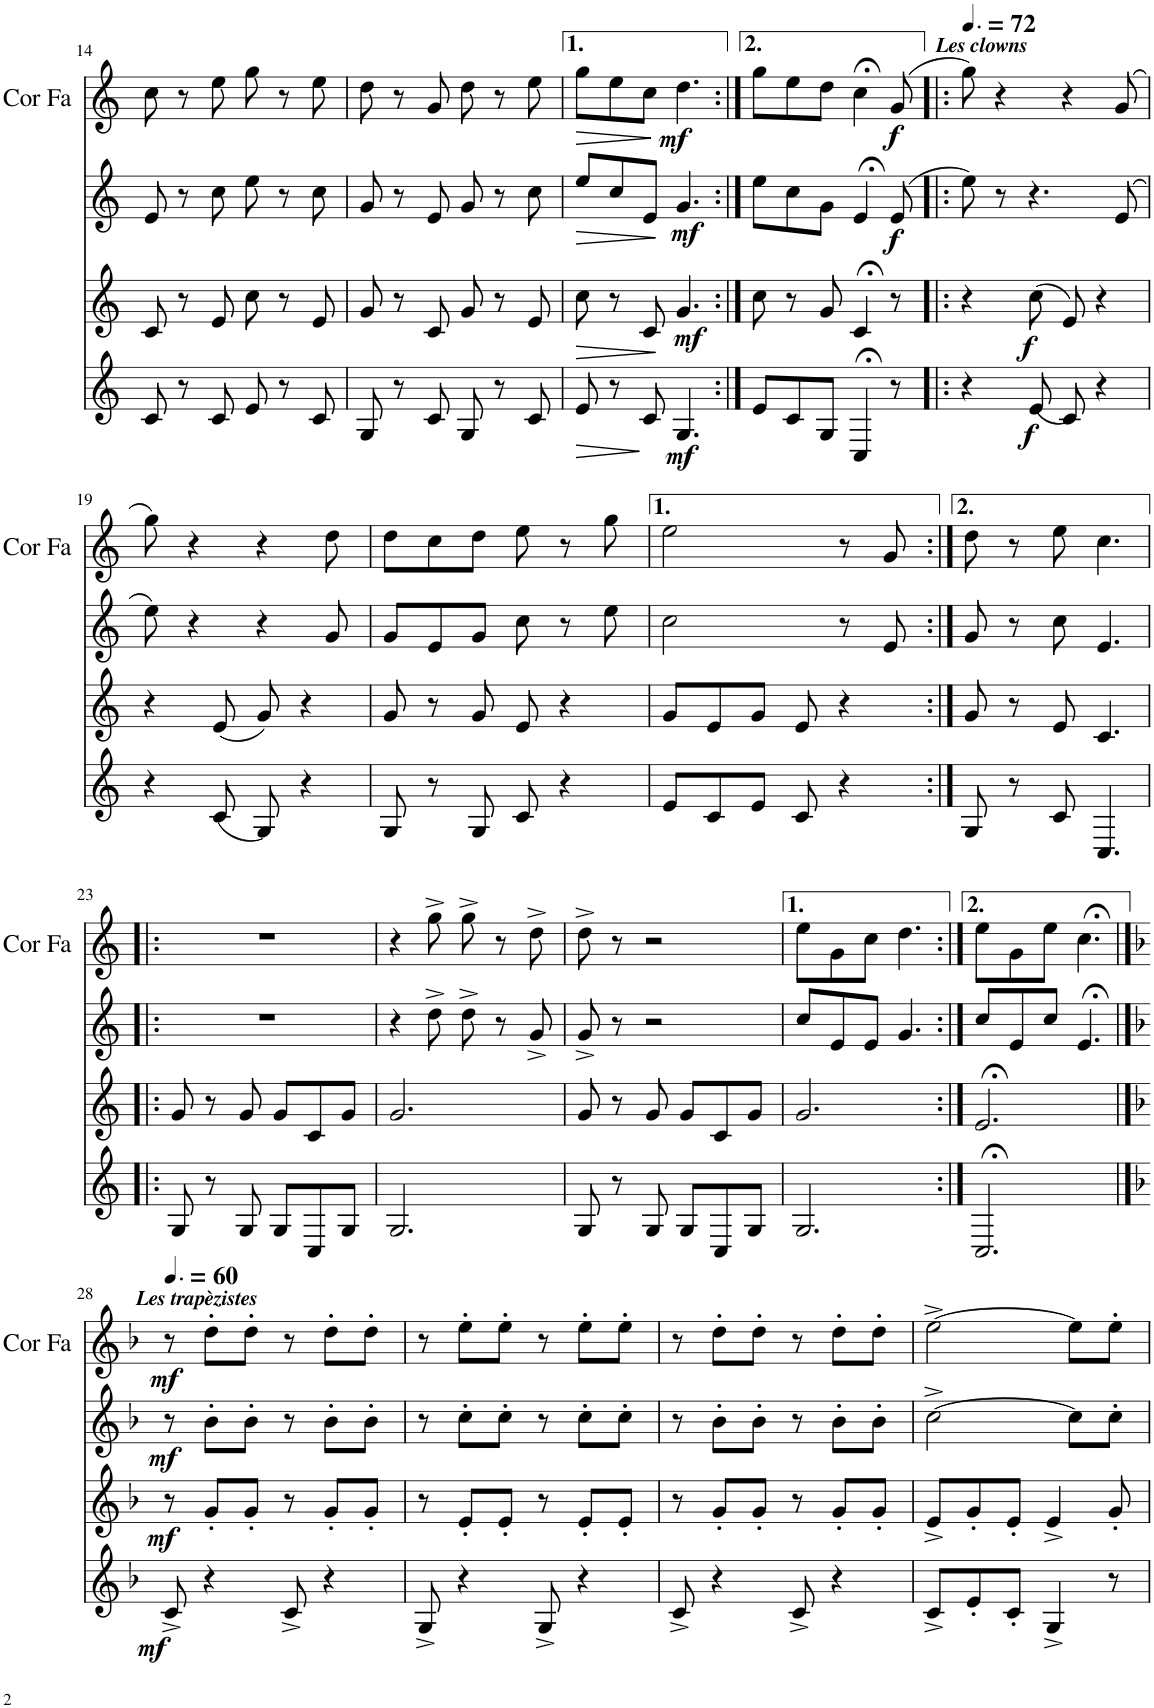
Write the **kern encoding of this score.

**kern	**dynam	**kern	**dynam	**kern	**dynam	**kern	**dynam
*part4	*part4	*part3	*part3	*part2	*part2	*part1	*part1
*staff4	*staff4	*staff3	*staff3	*staff2	*staff2	*staff1	*staff1
*I"Cor en Fa	*	*I"Cor en Fa	*	*I"Cor en Fa	*	*I"Cor en Fa	*
!!LO:PB:g=z
*clefG2	*	*clefG2	*	*clefG2	*	*clefG2	*
*Trd4c7	*	*Trd4c7	*	*Trd4c7	*	*Trd4c7	*
*k[]	*	*k[]	*	*k[]	*	*k[]	*
*M6/8	*	*M6/8	*	*M6/8	*	*M6/8	*
=14	=14	=14	=14	=14	=14	=14	=14
8c/	.	8c/	.	8e/	.	8cc\	.
8r	.	8r	.	8r	.	8r	.
8c/	.	8e/	.	8cc\	.	8ee\	.
8e/	.	8cc\	.	8ee\	.	8gg\	.
8r	.	8r	.	8r	.	8r	.
8c/	.	8e/	.	8cc\	.	8ee\	.
=15	=15	=15	=15	=15	=15	=15	=15
8G/	.	8g/	.	8g/	.	8dd\	.
8r	.	8r	.	8r	.	8r	.
8c/	.	8c/	.	8e/	.	8g/	.
8G/	.	8g/	.	8g/	.	8dd\	.
8r	.	8r	.	8r	.	8r	.
8c/	.	8e/	.	8cc\	.	8ee\	.
=16	=16	=16	=16	=16	=16	=16	=16
!	!LO:HP:b	!	!LO:HP:b	!	!LO:HP:b	!	!LO:HP:b
8e/	>	8cc\	>	8ee/L	>	8gg\L	>
8r	.	8r	.	8cc/	.	8ee\	.
8c/	.	8c/	.	8e/J	.	8cc\J	.
!	!LO:DY:b	!	!LO:DY:b	!	!LO:DY:b	!	!LO:DY:b
4.G/	mf	4.g/	mf	4.g/	mf	4.dd\	mf
.	]	.	]	.	]	.	]
=17:|!	=17:|!	=17:|!	=17:|!	=17:|!	=17:|!	=17:|!	=17:|!
8e/L	.	8cc\	.	8ee\L	.	8gg\L	.
8c/	.	8r	.	8cc\	.	8ee\	.
8G/J	.	8g/	.	8g\J	.	8dd\J	.
4C;</	.	4c;</	.	4e;</	.	4cc;<\	.
!	!	!	!	!	!	!LO:TX:a:Bi:t=Les clowns	!
!	!	!	!	!	!LO:DY:b	!	!LO:DY:b
8r	.	8r	.	(8e/	f	(8g/	f
=18!|:	=18!|:	=18!|:	=18!|:	=18!|:	=18!|:	=18!|:	=18!|:
*	*	*	*	*	*	*MM108	*
4r	.	4r	.	8ee\)	.	8gg\)	.
.	.	.	.	8r	.	4r	.
!	!LO:DY:b	!	!LO:DY:b	!	!	!	!
(8e/	f	(8cc\	f	4.r	.	.	.
8c/)	.	8e/)	.	.	.	4r	.
4r	.	4r	.	.	.	.	.
.	.	.	.	(8e/	.	(8g/	.
!!LO:LB:g=z
=19	=19	=19	=19	=19	=19	=19	=19
4r	.	4r	.	8ee\)	.	8gg\)	.
.	.	.	.	4r	.	4r	.
(8c/	.	(8e/	.	.	.	.	.
8G/)	.	8g/)	.	4r	.	4r	.
4r	.	4r	.	.	.	.	.
.	.	.	.	8g/	.	8dd\	.
=20	=20	=20	=20	=20	=20	=20	=20
8G/	.	8g/	.	8g/L	.	8dd\L	.
8r	.	8r	.	8e/	.	8cc\	.
8G/	.	8g/	.	8g/J	.	8dd\J	.
8c/	.	8e/	.	8cc\	.	8ee\	.
4r	.	4r	.	8r	.	8r	.
.	.	.	.	8ee\	.	8gg\	.
=21	=21	=21	=21	=21	=21	=21	=21
8e/L	.	8g/L	.	2cc\	.	2ee\	.
8c/	.	8e/	.	.	.	.	.
8e/J	.	8g/J	.	.	.	.	.
8c/	.	8e/	.	.	.	.	.
4r	.	4r	.	8r	.	8r	.
.	.	.	.	8e/	.	8g/	.
=22:|!	=22:|!	=22:|!	=22:|!	=22:|!	=22:|!	=22:|!	=22:|!
8G/	.	8g/	.	8g/	.	8dd\	.
8r	.	8r	.	8r	.	8r	.
8c/	.	8e/	.	8cc\	.	8ee\	.
4.C/	.	4.c/	.	4.e/	.	4.cc\	.
!!LO:LB:g=z
=23!|:	=23!|:	=23!|:	=23!|:	=23!|:	=23!|:	=23!|:	=23!|:
8G/	.	8g/	.	2.r	.	2.r	.
8r	.	8r	.	.	.	.	.
8G/	.	8g/	.	.	.	.	.
8G/L	.	8g/L	.	.	.	.	.
8C/	.	8c/	.	.	.	.	.
8G/J	.	8g/J	.	.	.	.	.
=24	=24	=24	=24	=24	=24	=24	=24
2.G/	.	2.g/	.	4r	.	4r	.
.	.	.	.	8dd^\	.	8gg^\	.
.	.	.	.	8dd^\	.	8gg^\	.
.	.	.	.	8r	.	8r	.
.	.	.	.	8g^/	.	8dd^\	.
=25	=25	=25	=25	=25	=25	=25	=25
8G/	.	8g/	.	8g^/	.	8dd^\	.
8r	.	8r	.	8r	.	8r	.
8G/	.	8g/	.	2r	.	2r	.
8G/L	.	8g/L	.	.	.	.	.
8C/	.	8c/	.	.	.	.	.
8G/J	.	8g/J	.	.	.	.	.
=26	=26	=26	=26	=26	=26	=26	=26
2.G/	.	2.g/	.	8cc/L	.	8ee\L	.
.	.	.	.	8e/	.	8g\	.
.	.	.	.	8e/J	.	8cc\J	.
.	.	.	.	4.g/	.	4.dd\	.
=27:|!	=27:|!	=27:|!	=27:|!	=27:|!	=27:|!	=27:|!	=27:|!
2.C;</	.	2.e;</	.	8cc/L	.	8ee\L	.
.	.	.	.	8e/	.	8g\	.
.	.	.	.	8cc/J	.	8ee\J	.
.	.	.	.	4.e;</	.	4.cc;<\	.
!!LO:LB:g=z
==28	==28	==28	==28	==28	==28	==28	==28
*k[b-]	*	*k[b-]	*	*k[b-]	*	*k[b-]	*
*	*	*	*	*	*	*MM90	*
!	!	!	!	!	!	!LO:TX:a:Bi:t=Les trapèzistes	!
!	!LO:DY:b	!	!LO:DY:b	!	!LO:DY:b	!	!LO:DY:b
8c^/	mf	8r	mf	8r	mf	8r	mf
4r	.	8g'/L	.	8b-'\L	.	8dd'\L	.
.	.	8g'/J	.	8b-'\J	.	8dd'\J	.
8c^/	.	8r	.	8r	.	8r	.
4r	.	8g'/L	.	8b-'\L	.	8dd'\L	.
.	.	8g'/J	.	8b-'\J	.	8dd'\J	.
=29	=29	=29	=29	=29	=29	=29	=29
8G^/	.	8r	.	8r	.	8r	.
4r	.	8e'/L	.	8cc'\L	.	8ee'\L	.
.	.	8e'/J	.	8cc'\J	.	8ee'\J	.
8G^/	.	8r	.	8r	.	8r	.
4r	.	8e'/L	.	8cc'\L	.	8ee'\L	.
.	.	8e'/J	.	8cc'\J	.	8ee'\J	.
=30	=30	=30	=30	=30	=30	=30	=30
8c^/	.	8r	.	8r	.	8r	.
4r	.	8g'/L	.	8b-'\L	.	8dd'\L	.
.	.	8g'/J	.	8b-'\J	.	8dd'\J	.
8c^/	.	8r	.	8r	.	8r	.
4r	.	8g'/L	.	8b-'\L	.	8dd'\L	.
.	.	8g'/J	.	8b-'\J	.	8dd'\J	.
=31	=31	=31	=31	=31	=31	=31	=31
8c^/L	.	8e^/L	.	[2cc^\	.	[2ee^\	.
8e'/	.	8g'/	.	.	.	.	.
8c'/J	.	8e'/J	.	.	.	.	.
4G^/	.	4e^/	.	.	.	.	.
.	.	.	.	8cc\L]	.	8ee\L]	.
8r	.	8g'/	.	8cc'\J	.	8ee'\J	.
=	=	=	=	=	=	=	=
*-	*-	*-	*-	*-	*-	*-	*-
